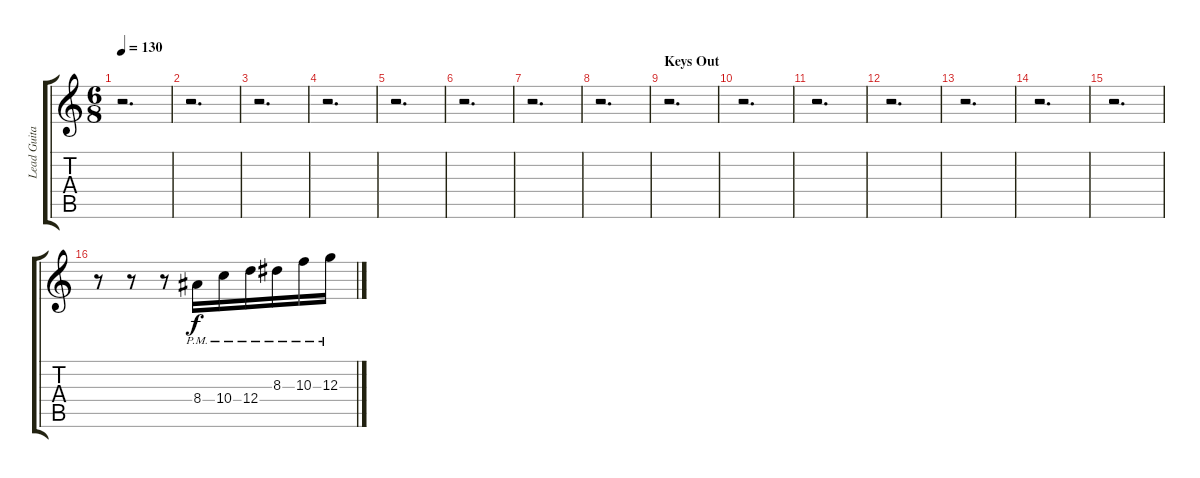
\track ("Lead Guitar" "Lead Guita") {instrument distortionguitar}
\staff {score tabs}
\tuning (E4 B3 G3 D3 A2 E2) {hide}
\ts (6 8)
\tempo 130
\clef g2
\ks c
r.2{d dy f} |
r.2{d} |
r.2{d} |
r.2{d} |
r.2{d} |
r.2{d} |
r.2{d} |
r.2{d} |
\section ("" "Keys Out")
r.2{d} |
r.2{d} |
r.2{d} |
r.2{d} |
r.2{d} |
r.2{d} |
r.2{d} |
r.8 r.8 r.8 8.4{pm}.16 10.4{pm}.16 12.4{pm}.16 8.3{pm}.16 10.3{pm}.16 12.3{pm}.16
